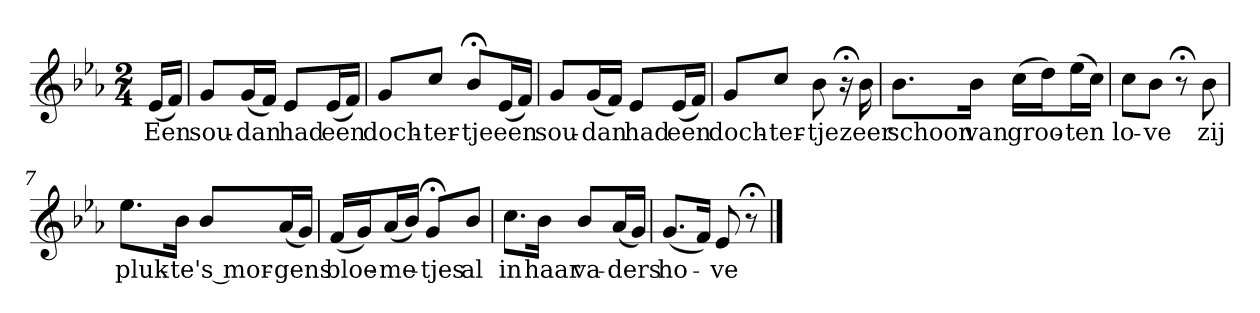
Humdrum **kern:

**kern	**text
*part1	*part1
*staff1	*staff1
*k[b-e-a-]	*
*E-:	*
*M2/4	*
*MM120	*
=	=
(16e-LL	Een
16fJJ)	.
=1	=1
8gL	sou-
(16gL	-dan
16fJJ)	.
8e-L	had
(16e-L	een
16fJJ)	.
=2	=2
8gL	doch-
8ccJ	-ter-
8b-;<L	-tje
(16e-L	een
16fJJ)	.
=3	=3
8gL	sou-
(16gL	-dan
16fJJ)	.
8e-L	had
(16e-L	een
16fJJ)	.
=4	=4
8gL	doch-
8ccJ	-ter-
8b-	-tje
16r;<	.
16b-	zeer
=5	=5
8.b-L	schoon
16b-Jk	van
(16ccLL	groo-
16ddJ)	.
(16ee-L	-ten
16ccJJ)	.
=6	=6
8ccL	lo-
8b-J	-ve
8r;<	.
8b-	zij
=7	=7
8.ee-L	pluk-
16b-Jk	-te
8b-L	's mor-
(16a-L	-gens
16gJJ)	.
=8	=8
(16fLL	bloe-
16gJ)	.
(16a-L	-me-
16b-JJ)	.
8g;<L	-tjes
8b-J	al
=9	=9
8.ccL	in
16b-Jk	haar
8b-L	va-
(16a-L	-ders
16gJJ)	.
=10	=10
(8.gL	ho-
16fJk)	.
8e-	-ve
8r;<	.
==	==
*-	*-
